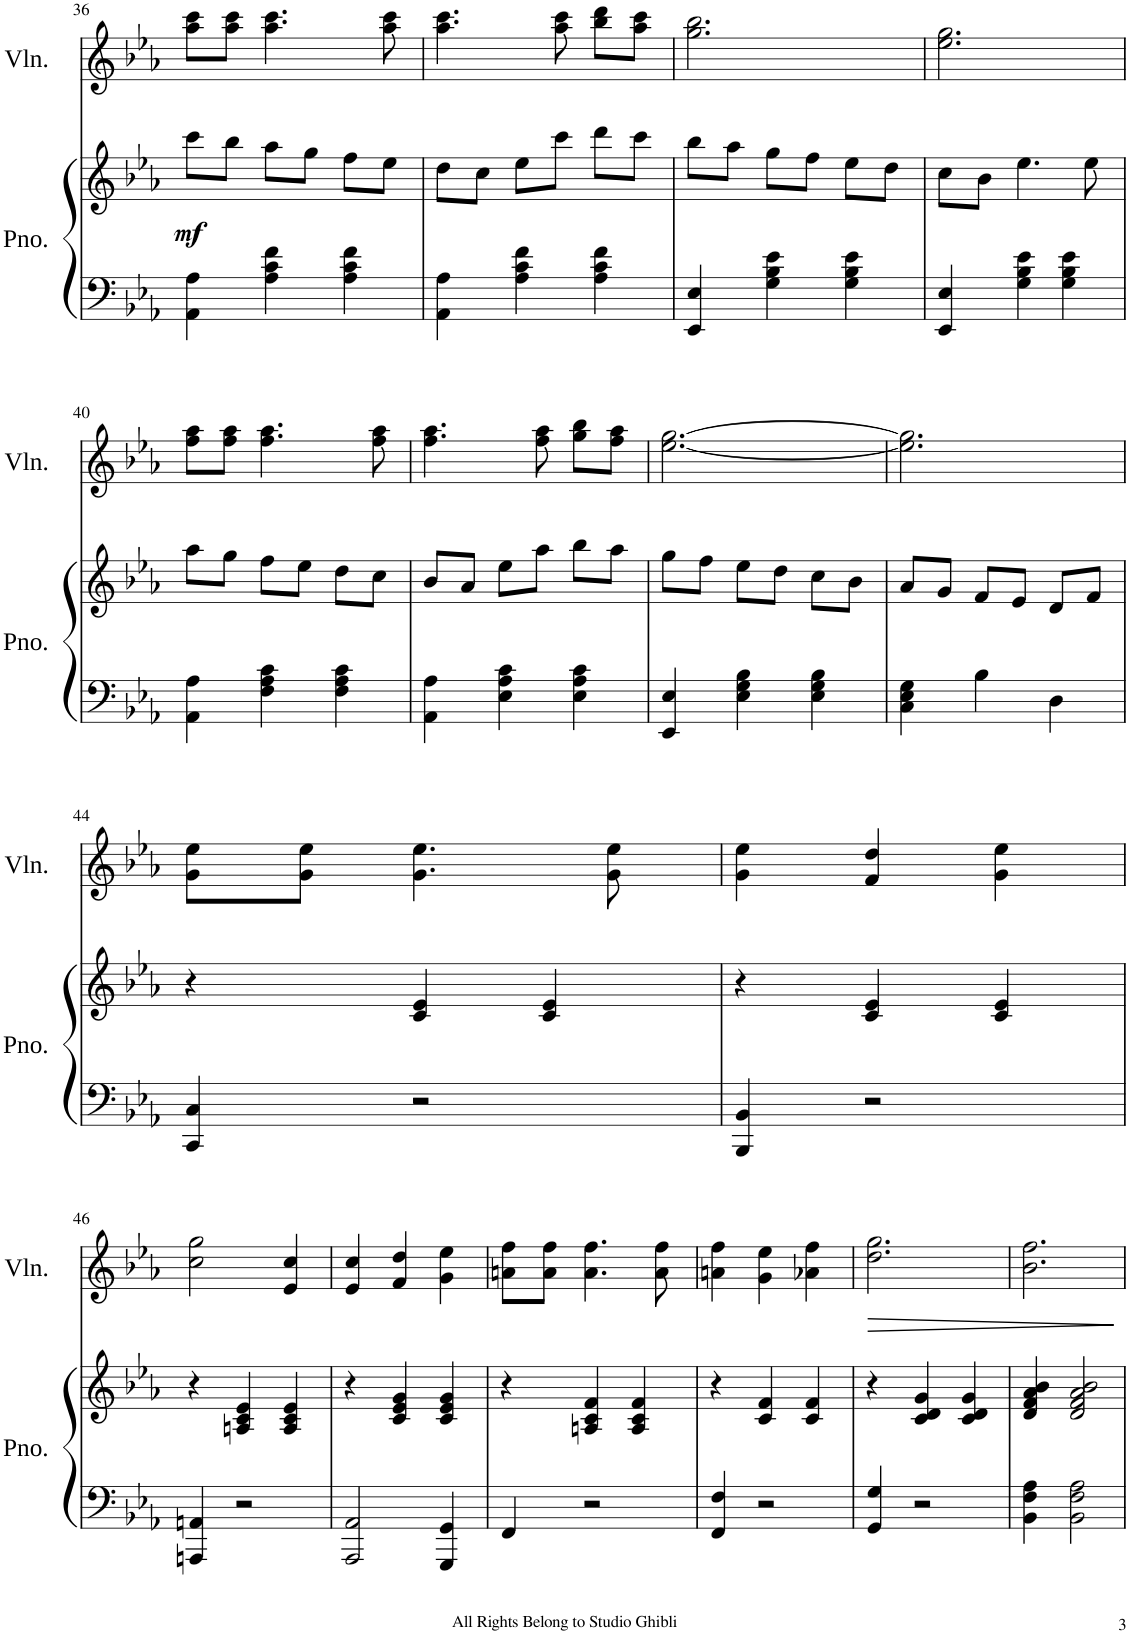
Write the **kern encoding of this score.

**kern	**kern	**dynam	**kern	**dynam
*part2	*part2	*part2	*part1	*part1
*staff3	*staff2	*staff2/3	*staff1	*staff1
*I"Piano	*	*	*I"Violin	*
*I'Pno.	*	*	*I'Vln.	*
!!LO:PB:g=z
*clefF4	*clefG2	*	*clefG2	*
*k[b-e-a-]	*k[b-e-a-]	*	*k[b-e-a-]	*
*M3/4	*M3/4	*	*M3/4	*
=36	=36	=36	=36	=36
!	!	!LO:DY:a=2	!	!
4AA-\ 4A-\	8ccc\L	mf	8aa-\ 8ccc\L	.
.	8bb-\J	.	8aa-\ 8ccc\J	.
4A-\ 4c\ 4f\	8aa-\L	.	4.aa-\ 4.ccc\	.
.	8gg\J	.	.	.
4A-\ 4c\ 4f\	8ff\L	.	.	.
.	8ee-\J	.	8aa-\ 8ccc\	.
=37	=37	=37	=37	=37
4AA-\ 4A-\	8dd\L	.	4.aa-\ 4.ccc\	.
.	8cc\J	.	.	.
4A-\ 4c\ 4f\	8ee-\L	.	.	.
.	8ccc\J	.	8aa-\ 8ccc\	.
4A-\ 4c\ 4f\	8ddd\L	.	8bb-\ 8ddd\L	.
.	8ccc\J	.	8aa-\ 8ccc\J	.
=38	=38	=38	=38	=38
4EE-/ 4E-/	8bb-\L	.	2.gg\ 2.bb-\	.
.	8aa-\J	.	.	.
4G\ 4B-\ 4e-\	8gg\L	.	.	.
.	8ff\J	.	.	.
4G\ 4B-\ 4e-\	8ee-\L	.	.	.
.	8dd\J	.	.	.
=39	=39	=39	=39	=39
4EE-/ 4E-/	8cc\L	.	2.ee-\ 2.gg\	.
.	8b-\J	.	.	.
4G\ 4B-\ 4e-\	4.ee-\	.	.	.
4G\ 4B-\ 4e-\	.	.	.	.
.	8ee-\	.	.	.
!!LO:LB:g=z
=40	=40	=40	=40	=40
4AA-\ 4A-\	8aa-\L	.	8ff\ 8aa-\L	.
.	8gg\J	.	8ff\ 8aa-\J	.
4F\ 4A-\ 4c\	8ff\L	.	4.ff\ 4.aa-\	.
.	8ee-\J	.	.	.
4F\ 4A-\ 4c\	8dd\L	.	.	.
.	8cc\J	.	8ff\ 8aa-\	.
=41	=41	=41	=41	=41
4AA-\ 4A-\	8b-/L	.	4.ff\ 4.aa-\	.
.	8a-/J	.	.	.
4E-\ 4A-\ 4c\	8ee-\L	.	.	.
.	8aa-\J	.	8ff\ 8aa-\	.
4E-\ 4A-\ 4c\	8bb-\L	.	8gg\ 8bb-\L	.
.	8aa-\J	.	8ff\ 8aa-\J	.
=42	=42	=42	=42	=42
4EE-/ 4E-/	8gg\L	.	[2.ee-\ [2.gg\	.
.	8ff\J	.	.	.
4E-\ 4G\ 4B-\	8ee-\L	.	.	.
.	8dd\J	.	.	.
4E-\ 4G\ 4B-\	8cc\L	.	.	.
.	8b-\J	.	.	.
=43	=43	=43	=43	=43
4C\ 4E-\ 4G\	8a-/L	.	2.ee-\] 2.gg\]	.
.	8g/J	.	.	.
4B-\	8f/L	.	.	.
.	8e-/J	.	.	.
4D\	8d/L	.	.	.
.	8f/J	.	.	.
!!LO:LB:g=z
=44	=44	=44	=44	=44
4CC/ 4C/	4r	.	8g\ 8ee-\L	.
.	.	.	8g\ 8ee-\J	.
2r	4c/ 4e-/	.	4.g\ 4.ee-\	.
.	4c/ 4e-/	.	.	.
.	.	.	8g\ 8ee-\	.
=45	=45	=45	=45	=45
4BBB-/ 4BB-/	4r	.	4g\ 4ee-\	.
2r	4c/ 4e-/	.	4f/ 4dd/	.
.	4c/ 4e-/	.	4g\ 4ee-\	.
!!LO:LB:g=z
=46	=46	=46	=46	=46
4AAAn/ 4AAn/	4r	.	2cc\ 2gg\	.
2r	4An/ 4c/ 4e-/	.	.	.
.	4A/ 4c/ 4e-/	.	4e-/ 4cc/	.
=47	=47	=47	=47	=47
2AAA-/ 2AA-/	4r	.	4e-/ 4cc/	.
.	4c/ 4e-/ 4g/	.	4f/ 4dd/	.
4GGG/ 4GG/	4c/ 4e-/ 4g/	.	4g\ 4ee-\	.
=48	=48	=48	=48	=48
4FF/	4r	.	8an\ 8ff\L	.
.	.	.	8a\ 8ff\J	.
2r	4An/ 4c/ 4f/	.	4.a\ 4.ff\	.
.	4A/ 4c/ 4f/	.	.	.
.	.	.	8a\ 8ff\	.
=49	=49	=49	=49	=49
4FF/ 4F/	4r	.	4an\ 4ff\	.
2r	4c/ 4f/	.	4g\ 4ee-\	.
.	4c/ 4f/	.	4a-X\ 4ff\	.
=50	=50	=50	=50	=50
!	!	!	!	!LO:HP:b
4GG/ 4G/	4r	.	2.dd\ 2.gg\	>
2r	4c/ 4d/ 4g/	.	.	.
.	4c/ 4d/ 4g/	.	.	.
=51	=51	=51	=51	=51
4BB-\ 4F\ 4A-\	4d/ 4f/ 4a-/ 4b-/	.	2.b-\ 2.ff\	.
2BB-\ 2F\ 2A-\	2d/ 2f/ 2a-/ 2b-/	.	.	.
.	.	.	.	]
=	=	=	=	=
*-	*-	*-	*-	*-
